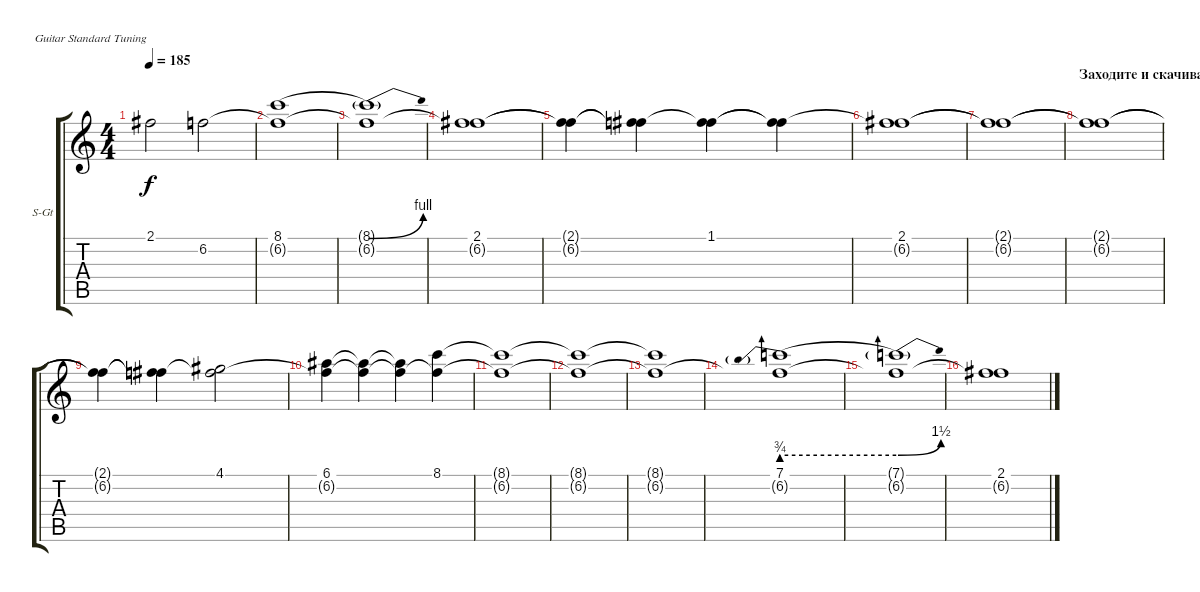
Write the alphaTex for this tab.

\bracketExtendMode groupsimilarinstruments
\firstSystemTrackNameOrientation horizontal
\otherSystemsTrackNameOrientation horizontal
\track ("Keys" "S-Gt") {instrument stringensemble1}
\staff {score tabs}
\tuning (E4 B3 G3 D3 A2 E2)
\displaytranspose 12
\ts (4 4)
\tempo 185
\clef g2
\ks c
2.1{t}.2{dy f} 6.2.2 |
(8.1{be (hold 0 0 60 0)} 6.2{t}).1 |
(8.1{be (bend 0 0 60 4) t} 6.2{t}).1 |
(2.1 6.2{t}).1 |
(2.1{t} 6.2{t}).4 (2.1{t} 6.2{t}).4 (1.1 6.2{t}).4 (1.1{t} 6.2{t}).4 |
(2.1 6.2{t}).1 |
(2.1{t} 6.2{t}).1 |
\section ("" "Заходите и скачивайте новые табулатуры у нас")
(2.1{t} 6.2{t}).1 |
(2.1{t} 6.2{t}).4 (2.1{t} 6.2{t}).4 (4.1 6.2{t}).2 |
(6.1 6.2{t}).4 (6.1{t} 6.2{t}).4 (6.1{t} 6.2{t}).4 (8.1 6.2{t}).4 |
(8.1{t} 6.2{t}).1 |
(8.1{t} 6.2{t}).1 |
(8.1{t} 6.2{t}).1 |
(7.1{be (prebend 0 3 60 3)} 6.2{t}).1 |
(7.1{be (bend 0 3 60 6) t} 6.2{t}).1 |
(2.1 6.2{t}).1
